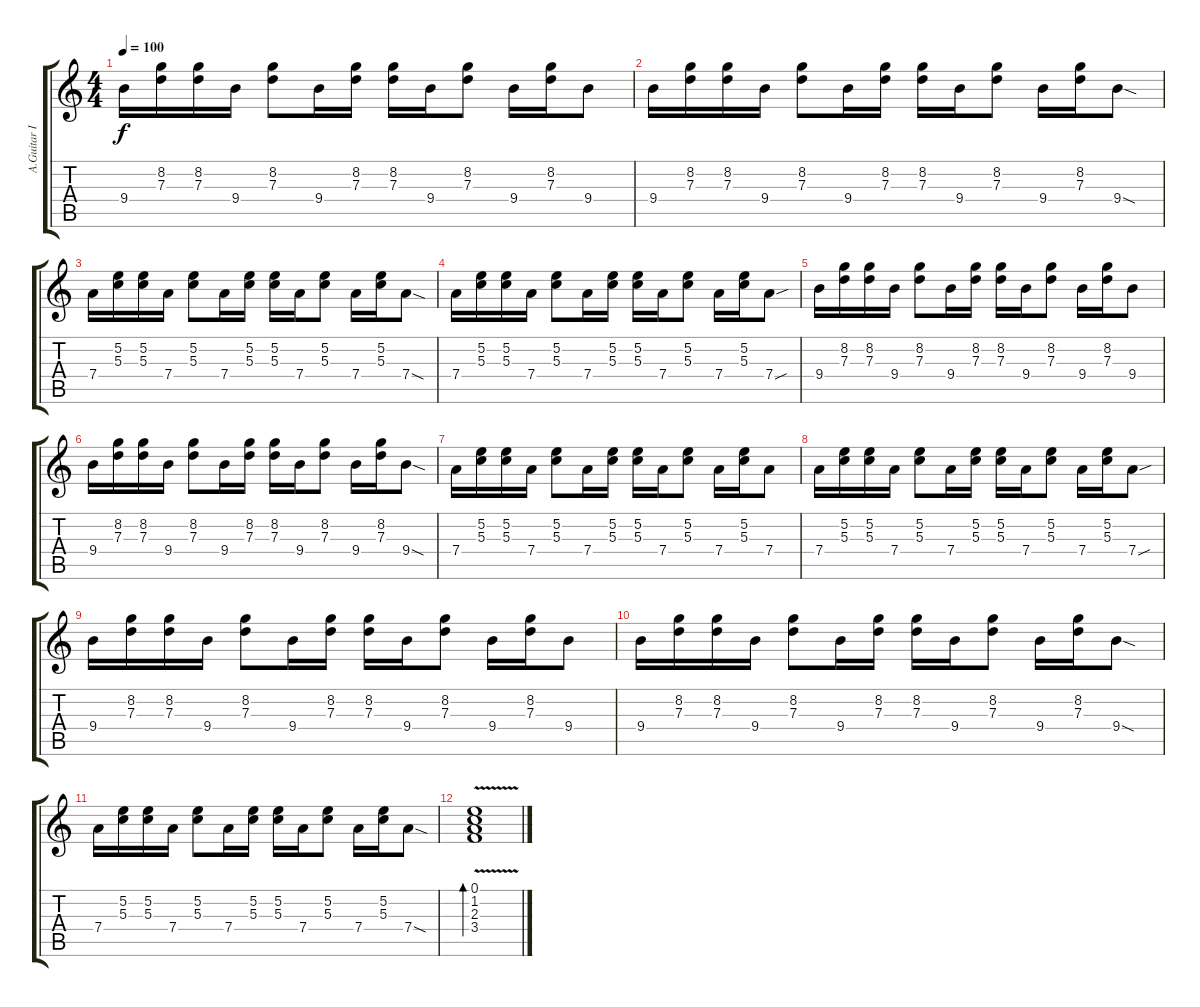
\track ("A.Guitar II" "A.Guitar I") {instrument acousticguitarnylon}
\staff {score tabs}
\tuning (E4 B3 G3 D3 A2 E2) {hide}
\ts (4 4)
\tempo 100
\clef g2
\ks c
9.4.16{dy f} (8.2 7.3).16 (8.2 7.3).16 9.4.16 (8.2 7.3).8 9.4.16 (8.2 7.3).16 (8.2 7.3).16 9.4.16 (8.2 7.3).8 9.4.16 (8.2 7.3).16 9.4.8 |
9.4.16 (8.2 7.3).16 (8.2 7.3).16 9.4.16 (8.2 7.3).8 9.4.16 (8.2 7.3).16 (8.2 7.3).16 9.4.16 (8.2 7.3).8 9.4.16 (8.2 7.3).16 9.4{sod}.8 |
7.4.16 (5.2 5.3).16 (5.2 5.3).16 7.4.16 (5.2 5.3).8 7.4.16 (5.2 5.3).16 (5.2 5.3).16 7.4.16 (5.2 5.3).8 7.4.16 (5.2 5.3).16 7.4{sod}.8 |
7.4.16 (5.2 5.3).16 (5.2 5.3).16 7.4.16 (5.2 5.3).8 7.4.16 (5.2 5.3).16 (5.2 5.3).16 7.4.16 (5.2 5.3).8 7.4.16 (5.2 5.3).16 7.4{sou}.8 |
9.4.16 (8.2 7.3).16 (8.2 7.3).16 9.4.16 (8.2 7.3).8 9.4.16 (8.2 7.3).16 (8.2 7.3).16 9.4.16 (8.2 7.3).8 9.4.16 (8.2 7.3).16 9.4.8 |
9.4.16 (8.2 7.3).16 (8.2 7.3).16 9.4.16 (8.2 7.3).8 9.4.16 (8.2 7.3).16 (8.2 7.3).16 9.4.16 (8.2 7.3).8 9.4.16 (8.2 7.3).16 9.4{sod}.8 |
7.4.16 (5.2 5.3).16 (5.2 5.3).16 7.4.16 (5.2 5.3).8 7.4.16 (5.2 5.3).16 (5.2 5.3).16 7.4.16 (5.2 5.3).8 7.4.16 (5.2 5.3).16 7.4.8 |
7.4.16 (5.2 5.3).16 (5.2 5.3).16 7.4.16 (5.2 5.3).8 7.4.16 (5.2 5.3).16 (5.2 5.3).16 7.4.16 (5.2 5.3).8 7.4.16 (5.2 5.3).16 7.4{sou}.8 |
9.4.16 (8.2 7.3).16 (8.2 7.3).16 9.4.16 (8.2 7.3).8 9.4.16 (8.2 7.3).16 (8.2 7.3).16 9.4.16 (8.2 7.3).8 9.4.16 (8.2 7.3).16 9.4.8 |
9.4.16 (8.2 7.3).16 (8.2 7.3).16 9.4.16 (8.2 7.3).8 9.4.16 (8.2 7.3).16 (8.2 7.3).16 9.4.16 (8.2 7.3).8 9.4.16 (8.2 7.3).16 9.4{sod}.8 |
7.4.16 (5.2 5.3).16 (5.2 5.3).16 7.4.16 (5.2 5.3).8 7.4.16 (5.2 5.3).16 (5.2 5.3).16 7.4.16 (5.2 5.3).8 7.4.16 (5.2 5.3).16 7.4{sod}.8 |
(0.1{v} 1.2 2.3 3.4).1{bd 60}
